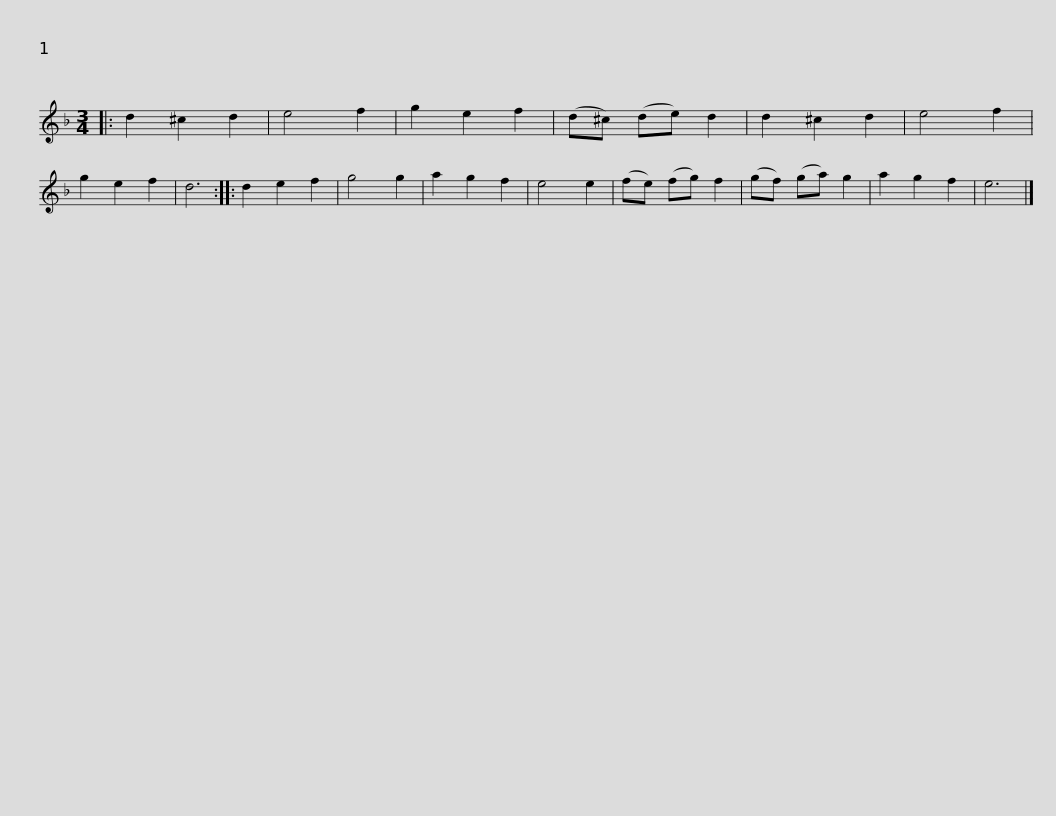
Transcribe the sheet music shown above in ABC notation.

X:1
L:1/8
M:3/4
I:linebreak $
K:Dmin
V:1 treble
V:1
|: d2 ^c2 d2 | e4 f2 | g2 e2 f2 | (d^c) (de) d2 | d2 ^c2 d2 | %5
 e4 f2 | g2 e2 f2 | d6 :: d2 e2 f2 | g4 g2 | %10
 a2 g2 f2 | e4 e2 |$ (fe) (fg) f2 | (gf) (ga) g2 | a2 g2 f2 | %15
 e6 |] %16
